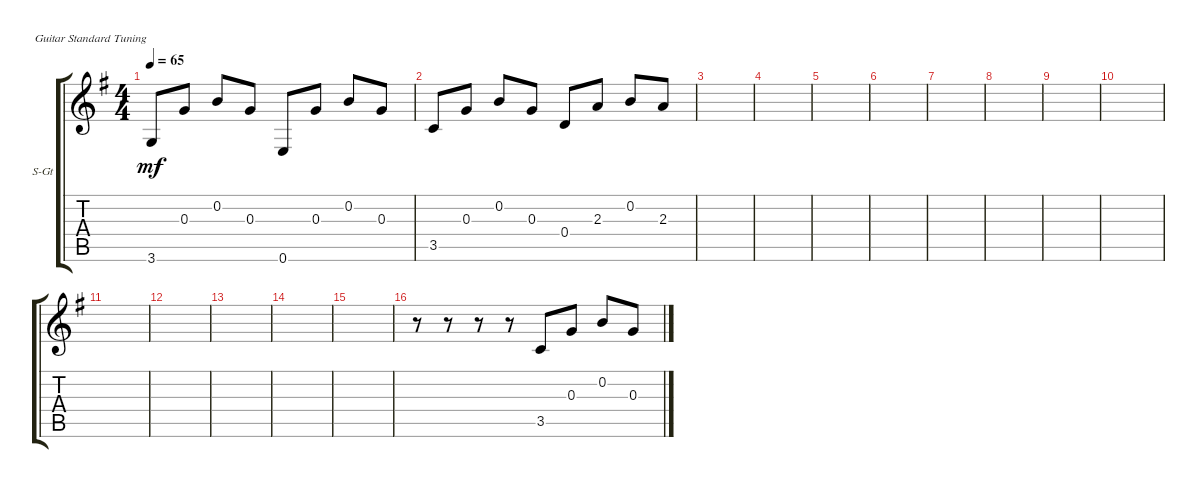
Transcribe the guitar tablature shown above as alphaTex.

\defaultSystemsLayout 4
\bracketExtendMode groupsimilarinstruments
\firstSystemTrackNameOrientation horizontal
\otherSystemsTrackNameOrientation horizontal
\track ("Steel Guitar" "S-Gt") {instrument acousticguitarsteel}
\staff {score tabs}
\tuning (E4 B3 G3 D3 A2 E2)
\ts (4 4)
\tempo 65
\clef g2
\ks g
3.6.8{dy mf} 0.3.8 0.2.8 0.3.8 0.6.8 0.3.8 0.2.8 0.3.8 |
3.5.8 0.3.8 0.2.8 0.3.8 0.4.8 2.3.8 0.2.8 2.3.8 |
|
|
|
|
|
|
|
|
|
|
|
|
|
r.8 r.8 r.8 r.8 3.5.8 0.3.8 0.2.8 0.3.8
